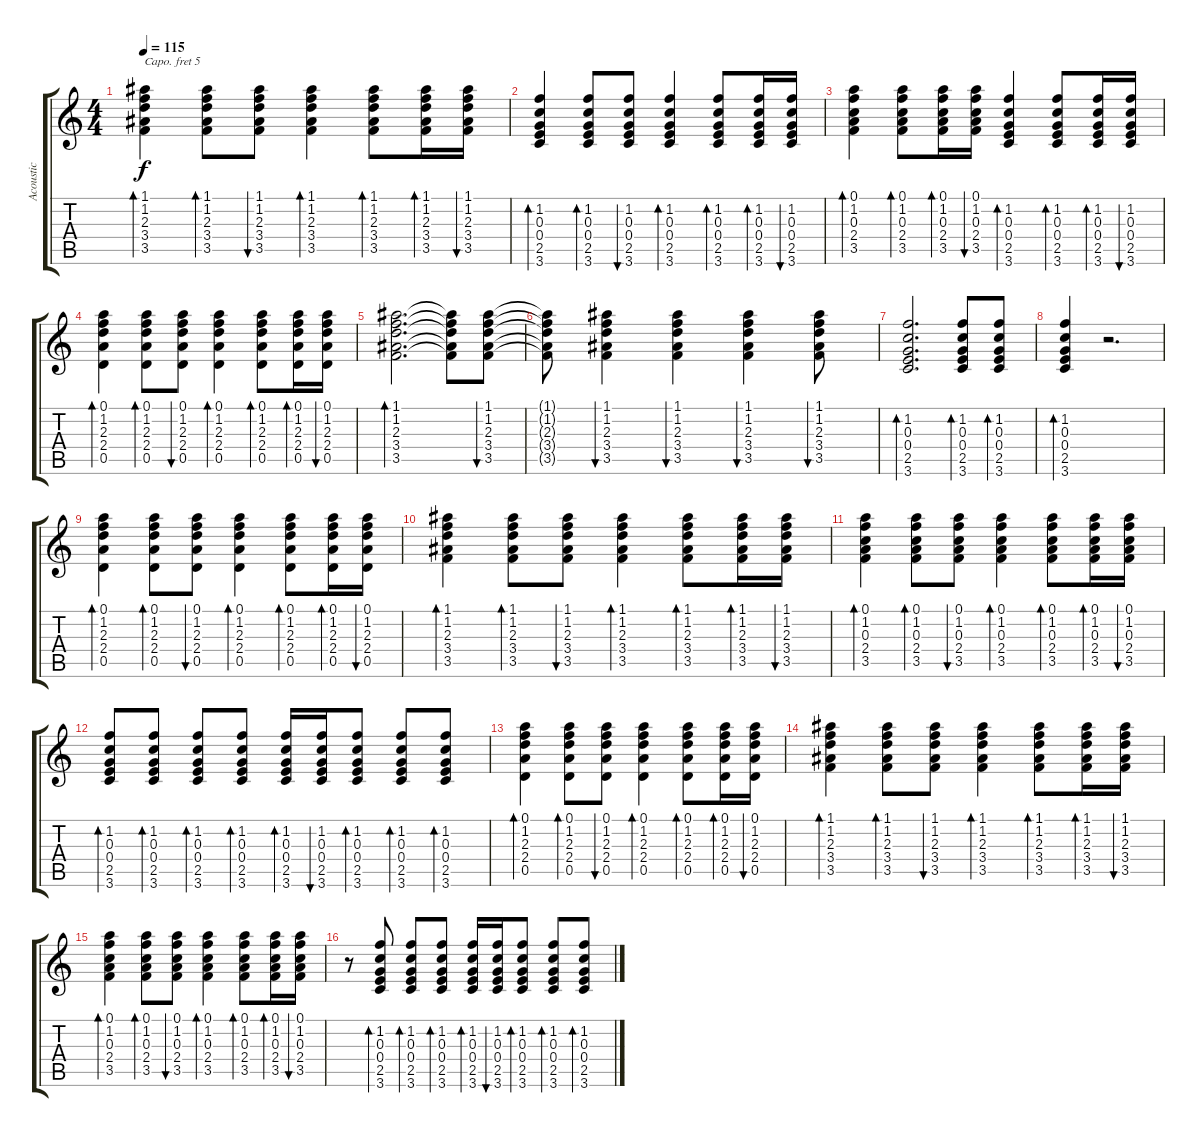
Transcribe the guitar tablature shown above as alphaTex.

\track ("Acoustic" "Acoustic") {instrument acousticguitarsteel}
\staff {score tabs}
\capo 5
\tuning (E4 B3 G3 D3 A2 E2) {hide}
\ts (4 4)
\tempo 115
\clef g2
\ks c
(1.1 1.2 2.3 3.4 3.5).4{bd 30 dy f} (1.1 1.2 2.3 3.4 3.5).8{bd 30} (1.1 1.2 2.3 3.4 3.5).8{bu 30} (1.1 1.2 2.3 3.4 3.5).4{bd 30} (1.1 1.2 2.3 3.4 3.5).8{bd 30} (1.1 1.2 2.3 3.4 3.5).16{bd 30} (1.1 1.2 2.3 3.4 3.5).16{bu 30} |
(1.2 0.3 0.4 2.5 3.6).4{bd 30} (1.2 0.3 0.4 2.5 3.6).8{bd 30} (1.2 0.3 0.4 2.5 3.6).8{bu 30} (1.2 0.3 0.4 2.5 3.6).4{bd 30} (1.2 0.3 0.4 2.5 3.6).8{bd 30} (1.2 0.3 0.4 2.5 3.6).16{bd 30} (1.2 0.3 0.4 2.5 3.6).16{bu 30} |
(0.1 1.2 0.3 2.4 3.5).4{bd 30} (0.1 1.2 0.3 2.4 3.5).8{bd 30} (0.1 1.2 0.3 2.4 3.5).16{bd 30} (0.1 1.2 0.3 2.4 3.5).16{bu 30} (1.2 0.3 0.4 2.5 3.6).4{bd 30} (1.2 0.3 0.4 2.5 3.6).8{bd 30} (1.2 0.3 0.4 2.5 3.6).16{bd 30} (1.2 0.3 0.4 2.5 3.6).16{bu 30} |
(0.1 1.2 2.3 2.4 0.5).4{bd 30} (0.1 1.2 2.3 2.4 0.5).8{bd 30} (0.1 1.2 2.3 2.4 0.5).8{bu 30} (0.1 1.2 2.3 2.4 0.5).4{bd 30} (0.1 1.2 2.3 2.4 0.5).8{bd 30} (0.1 1.2 2.3 2.4 0.5).16{bd 30} (0.1 1.2 2.3 2.4 0.5).16{bu 30} |
(1.1 1.2 2.3 3.4 3.5).2{d bd 30} (1.1{t} 1.2{t} 2.3{t} 3.4{t} 3.5{t}).8 (1.1 1.2 2.3 3.4 3.5).8{bu 30} |
(1.1{t} 1.2{t} 2.3{t} 3.4{t} 3.5{t}).8 (1.1 1.2 2.3 3.4 3.5).4{bu 30} (1.1 1.2 2.3 3.4 3.5).4{bu 30} (1.1 1.2 2.3 3.4 3.5).4{bu 30} (1.1 1.2 2.3 3.4 3.5).8{bu 30} |
(1.2 0.3 0.4 2.5 3.6).2{d bd 30} (1.2 0.3 0.4 2.5 3.6).8{bd 30} (1.2 0.3 0.4 2.5 3.6).8{bd 30} |
(1.2 0.3 0.4 2.5 3.6).4{bd 30} r.2{d} |
(0.1 1.2 2.3 2.4 0.5).4{bd 30} (0.1 1.2 2.3 2.4 0.5).8{bd 30} (0.1 1.2 2.3 2.4 0.5).8{bu 30} (0.1 1.2 2.3 2.4 0.5).4{bd 30} (0.1 1.2 2.3 2.4 0.5).8{bd 30} (0.1 1.2 2.3 2.4 0.5).16{bd 30} (0.1 1.2 2.3 2.4 0.5).16{bu 30} |
(1.1 1.2 2.3 3.4 3.5).4{bd 30} (1.1 1.2 2.3 3.4 3.5).8{bd 30} (1.1 1.2 2.3 3.4 3.5).8{bu 30} (1.1 1.2 2.3 3.4 3.5).4{bd 30} (1.1 1.2 2.3 3.4 3.5).8{bd 30} (1.1 1.2 2.3 3.4 3.5).16{bd 30} (1.1 1.2 2.3 3.4 3.5).16{bu 30} |
(0.1 1.2 0.3 2.4 3.5).4{bd 30} (0.1 1.2 0.3 2.4 3.5).8{bd 30} (0.1 1.2 0.3 2.4 3.5).8{bu 30} (0.1 1.2 0.3 2.4 3.5).4{bd 30} (0.1 1.2 0.3 2.4 3.5).8{bd 30} (0.1 1.2 0.3 2.4 3.5).16{bd 30} (0.1 1.2 0.3 2.4 3.5).16{bu 30} |
(1.2 0.3 0.4 2.5 3.6).8{bd 30} (1.2 0.3 0.4 2.5 3.6).8{bd 30} (1.2 0.3 0.4 2.5 3.6).8{bd 30} (1.2 0.3 0.4 2.5 3.6).8{bd 30} (1.2 0.3 0.4 2.5 3.6).16{bd 30} (1.2 0.3 0.4 2.5 3.6).16{bu 30} (1.2 0.3 0.4 2.5 3.6).8{bd 30} (1.2 0.3 0.4 2.5 3.6).8{bd 30} (1.2 0.3 0.4 2.5 3.6).8{bd 30} |
(0.1 1.2 2.3 2.4 0.5).4{bd 30} (0.1 1.2 2.3 2.4 0.5).8{bd 30} (0.1 1.2 2.3 2.4 0.5).8{bu 30} (0.1 1.2 2.3 2.4 0.5).4{bd 30} (0.1 1.2 2.3 2.4 0.5).8{bd 30} (0.1 1.2 2.3 2.4 0.5).16{bd 30} (0.1 1.2 2.3 2.4 0.5).16{bu 30} |
(1.1 1.2 2.3 3.4 3.5).4{bd 30} (1.1 1.2 2.3 3.4 3.5).8{bd 30} (1.1 1.2 2.3 3.4 3.5).8{bu 30} (1.1 1.2 2.3 3.4 3.5).4{bd 30} (1.1 1.2 2.3 3.4 3.5).8{bd 30} (1.1 1.2 2.3 3.4 3.5).16{bd 30} (1.1 1.2 2.3 3.4 3.5).16{bu 30} |
(0.1 1.2 0.3 2.4 3.5).4{bd 30} (0.1 1.2 0.3 2.4 3.5).8{bd 30} (0.1 1.2 0.3 2.4 3.5).8{bu 30} (0.1 1.2 0.3 2.4 3.5).4{bd 30} (0.1 1.2 0.3 2.4 3.5).8{bd 30} (0.1 1.2 0.3 2.4 3.5).16{bd 30} (0.1 1.2 0.3 2.4 3.5).16{bu 30} |
r.8 (1.2 0.3 0.4 2.5 3.6).8{bd 30} (1.2 0.3 0.4 2.5 3.6).8{bd 30} (1.2 0.3 0.4 2.5 3.6).8{bd 30} (1.2 0.3 0.4 2.5 3.6).16{bd 30} (1.2 0.3 0.4 2.5 3.6).16{bu 30} (1.2 0.3 0.4 2.5 3.6).8{bd 30} (1.2 0.3 0.4 2.5 3.6).8{bd 30} (1.2 0.3 0.4 2.5 3.6).8{bd 30}
